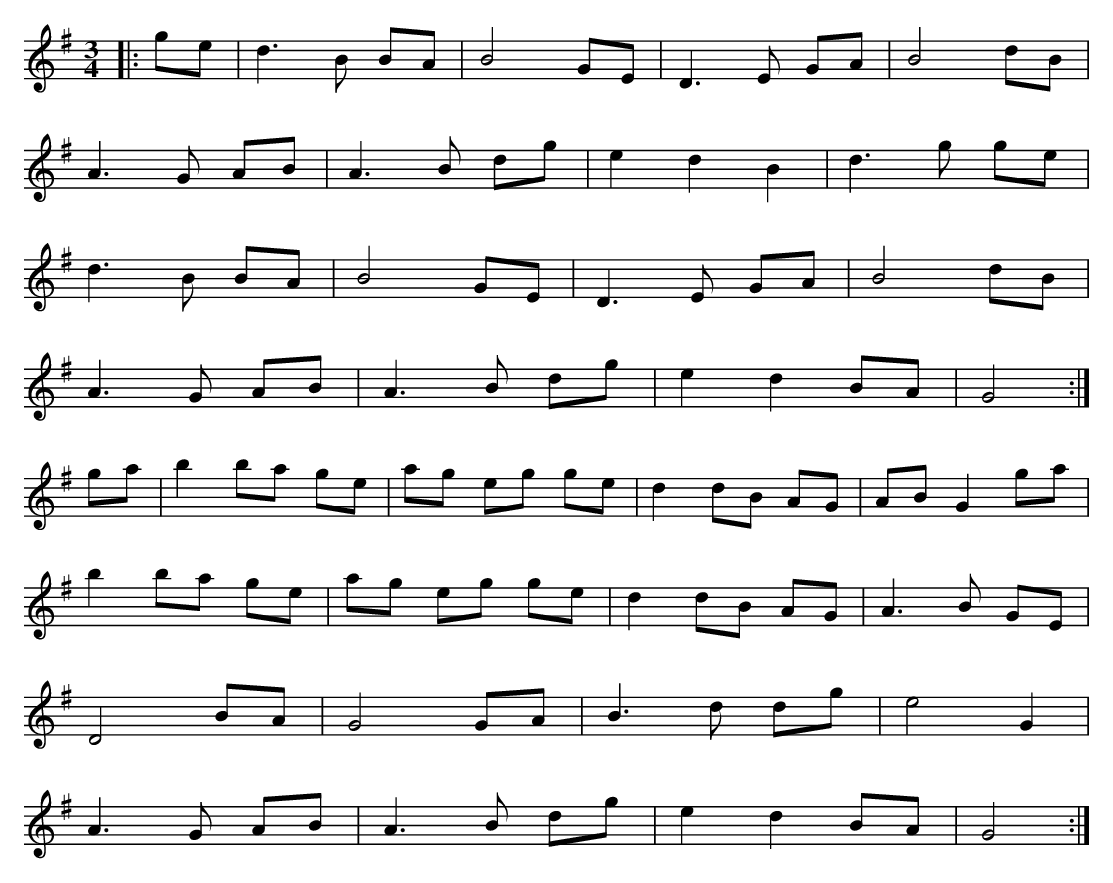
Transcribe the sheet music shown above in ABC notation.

X:1
M:3/4
K:G
|:ge|d3B BA|B4 GE|D3 E GA|B4 dB|
A3G AB|A3 B dg|e2 d2 B2|d3 g ge|
d3B BA|B4 GE|D3 E GA|B4 dB|
A3G AB|A3 B dg|e2 d2 BA|G4:|
ga|b2 ba ge|ag eg ge|d2 dB AG|AB G2 ga|
b2 ba ge|ag eg ge|d2 dB AG|A3 B GE|
D4 BA|G4 GA|B3 d dg|e4 G2|
A3G AB|A3 B dg|e2 d2 BA|G4:|
